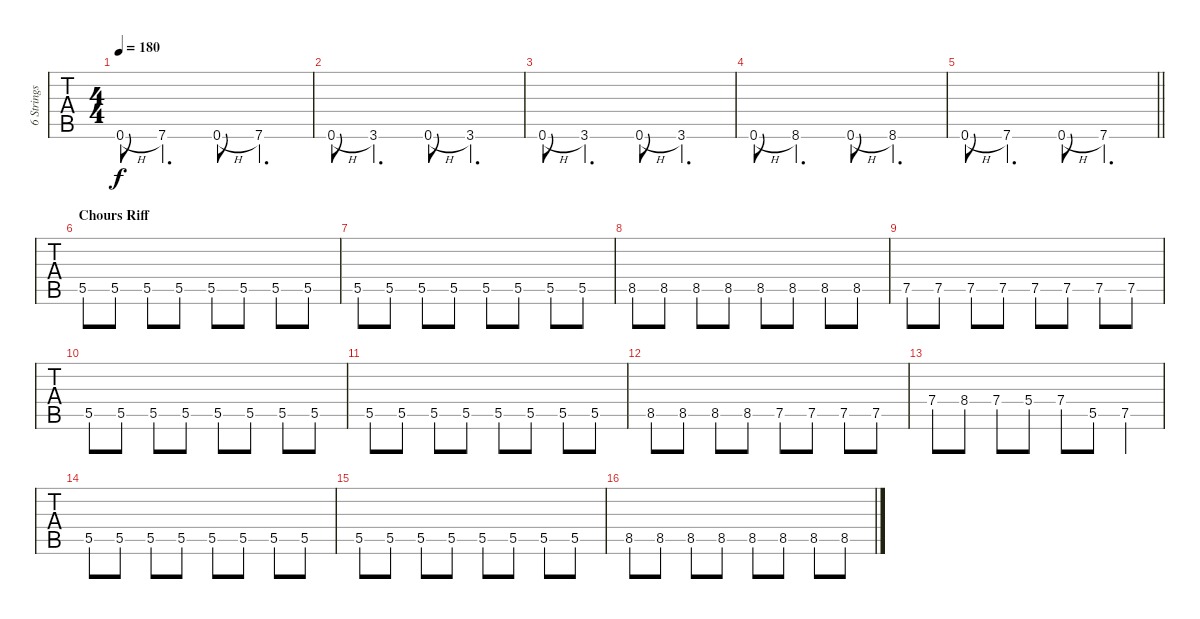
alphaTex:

\track ("6 Strings Bass" "6 Strings ") {instrument electricbasspick}
\staff {tabs}
\tuning (D3 A2 E2 B1 Gb1 B0) {hide}
\ts (4 4)
\tempo 180
\clef f4
\ks c
0.6{h}.8{dy f} 7.6.4{d} 0.6{h}.8 7.6.4{d} |
0.6{h}.8 3.6.4{d} 0.6{h}.8 3.6.4{d} |
0.6{h}.8 3.6.4{d} 0.6{h}.8 3.6.4{d} |
0.6{h}.8 8.6.4{d} 0.6{h}.8 8.6.4{d} |
\barLineRight lightlight
0.6{h}.8 7.6.4{d} 0.6{h}.8 7.6.4{d} |
\section ("" "Chours Riff")
5.5.8 5.5.8 5.5.8 5.5.8 5.5.8 5.5.8 5.5.8 5.5.8 |
5.5.8 5.5.8 5.5.8 5.5.8 5.5.8 5.5.8 5.5.8 5.5.8 |
8.5.8 8.5.8 8.5.8 8.5.8 8.5.8 8.5.8 8.5.8 8.5.8 |
7.5.8 7.5.8 7.5.8 7.5.8 7.5.8 7.5.8 7.5.8 7.5.8 |
5.5.8 5.5.8 5.5.8 5.5.8 5.5.8 5.5.8 5.5.8 5.5.8 |
5.5.8 5.5.8 5.5.8 5.5.8 5.5.8 5.5.8 5.5.8 5.5.8 |
8.5.8 8.5.8 8.5.8 8.5.8 7.5.8 7.5.8 7.5.8 7.5.8 |
7.4.8 8.4.8 7.4.8 5.4.8 7.4.8 5.5.8 7.5.4 |
5.5.8 5.5.8 5.5.8 5.5.8 5.5.8 5.5.8 5.5.8 5.5.8 |
5.5.8 5.5.8 5.5.8 5.5.8 5.5.8 5.5.8 5.5.8 5.5.8 |
8.5.8 8.5.8 8.5.8 8.5.8 8.5.8 8.5.8 8.5.8 8.5.8
